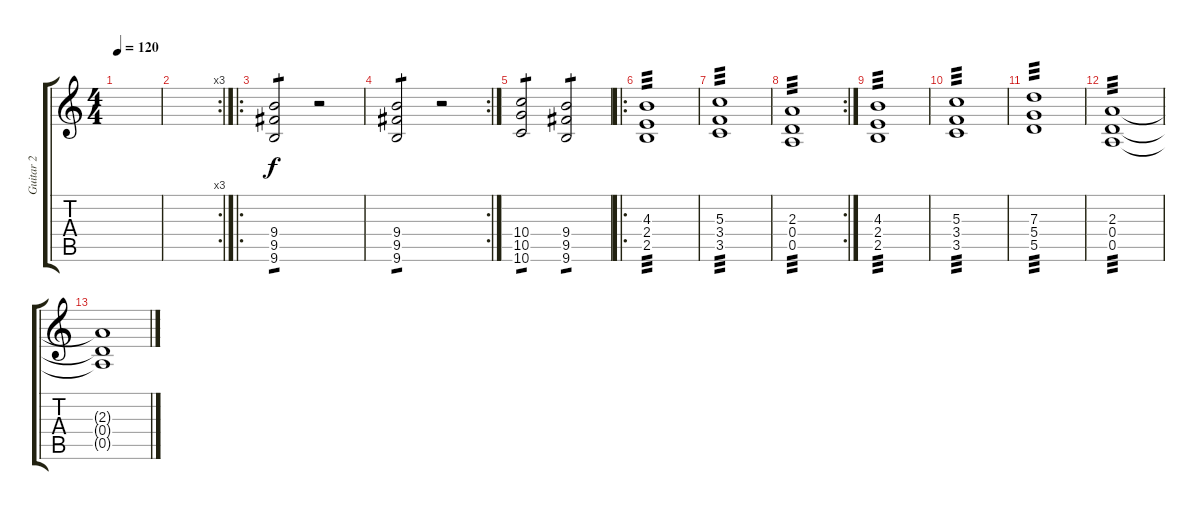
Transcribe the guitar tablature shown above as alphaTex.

\track ("Guitar 2" "Guitar 2") {instrument distortionguitar}
\staff {score tabs}
\tuning (E4 B3 G3 D3 A2 D2) {hide}
\ts (4 4)
\tempo 120
\clef g2
\ks c
|
\rc 3
|
\ro
(9.4 9.5 9.6).2{tp 1} r.2 |
\rc 2
(9.4 9.5 9.6).2{tp 1} r.2 |
(10.4 10.5 10.6).2{tp 1} (9.4 9.5 9.6).2{tp 1} |
\ro
(4.3 2.4 2.5).1{tp 3} |
(5.3 3.4 3.5).1{tp 3} |
\rc 2
(2.3 0.4 0.5).1{tp 3} |
(4.3 2.4 2.5).1{tp 3} |
(5.3 3.4 3.5).1{tp 3} |
(7.3 5.4 5.5).1{tp 3} |
(2.3 0.4 0.5).1{tp 3} |
(2.3{t} 0.4{t} 0.5{t}).1
